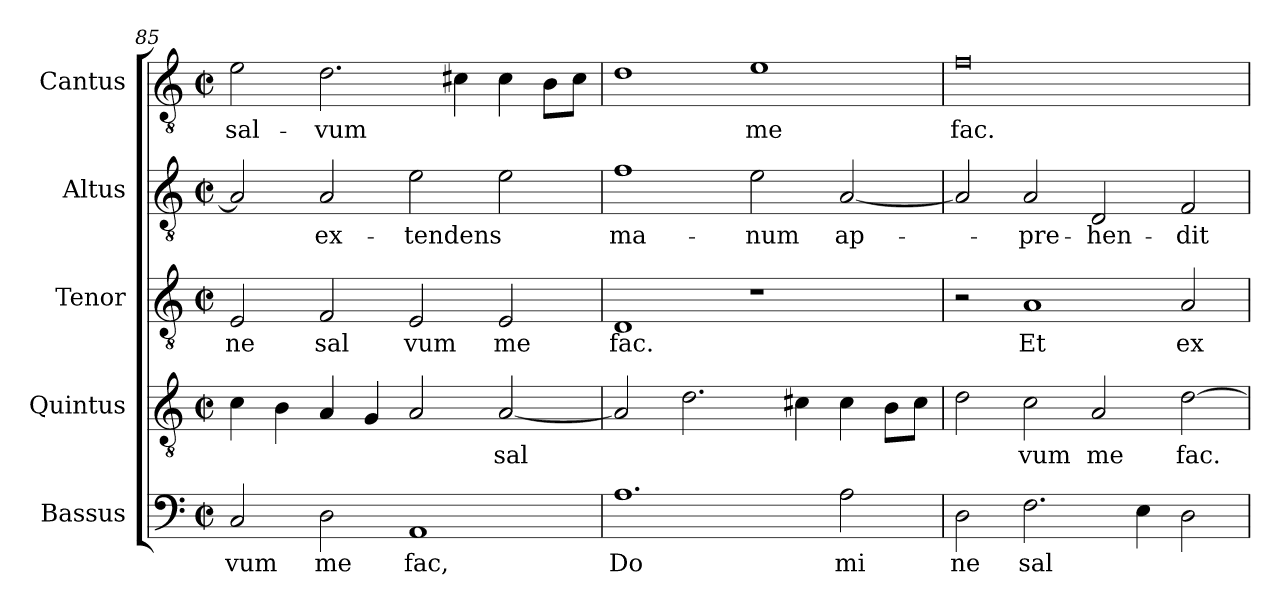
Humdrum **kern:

**kern	**text	**kern	**text	**kern	**text	**kern	**text	**kern	**text
*part5	*part5	*part4	*part4	*part3	*part3	*part2	*part2	*part1	*part1
*staff5	*staff5	*staff4	*staff4	*staff3	*staff3	*staff2	*staff2	*staff1	*staff1
*I"Bassus	*	*I"Quintus	*	*I"Tenor	*	*I"Altus	*	*I"Cantus	*
*clefF4	*	*clefGv2	*	*clefGv2	*	*clefGv2	*	*clefGv2	*
*M2/2	*	*M2/2	*	*M2/2	*	*M2/2	*	*M2/2	*
*met(c|)	*	*met(c|)	*	*met(c|)	*	*met(c|)	*	*met(c|)	*
=85	=85	=85	=85	=85	=85	=85	=85	=85	=85
!	!LO:LY:b:cj	!	!	!	!LO:LY:b:cj	!	!	!	!LO:LY:b:cj
2C/	vum	4c\	.	2E/	ne	2A/]	.	2e\	sal-
.	.	4B\	.	.	.	.	.	.	.
!	!LO:LY:b:cj	!	!	!	!LO:LY:b:cj	!	!LO:LY:b:cj	!	!LO:LY:b
2D\	me	4A/	.	2F/	sal	2A/	ex-	2.d\	-vum
.	.	4G/	.	.	.	.	.	.	.
!	!LO:LY:b:cj	!	!	!	!LO:LY:b:cj	!	!LO:LY:b	!	!
1AA	fac,	2A/	.	2E/	vum	2e\	-tendens	.	.
.	.	.	.	.	.	.	.	4c#\	.
!	!	!	!LO:LY:b	!	!LO:LY:b:cj	!	!	!	!
.	.	[<2A/	sal	2E/	me	2e\	.	4c#\	.
.	.	.	.	.	.	.	.	8B\L	.
.	.	.	.	.	.	.	.	8c#\J	.
=86	=86	=86	=86	=86	=86	=86	=86	=86	=86
!	!LO:LY:b:cj	!	!	!	!LO:LY:b:cj	!	!LO:LY:b:cj	!	!
1.A	Do	2A/]	.	1D	fac.	1f	ma-	1d	.
.	.	2.d\	.	.	.	.	.	.	.
!	!	!	!	!	!	!	!LO:LY:b:cj	!	!LO:LY:b:cj
.	.	.	.	1r	.	2e\	-num	1e	me
.	.	4c#\	.	.	.	.	.	.	.
!	!LO:LY:b:cj	!	!	!	!	!	!LO:LY:b:cj	!	!
2A\	mi	4c#\	.	.	.	[<2A/	ap-	.	.
.	.	8B\L	.	.	.	.	.	.	.
.	.	8c#\J	.	.	.	.	.	.	.
=87	=87	=87	=87	=87	=87	=87	=87	=87	=87
!	!LO:LY:b:cj	!	!	!	!	!	!	!	!LO:LY:b:cj
2D\	ne	2d\	.	2r	.	2A/]	.	0f	fac.
!	!LO:LY:b	!	!LO:LY:b:cj	!	!LO:LY:b:cj	!	!LO:LY:b:cj	!	!
2.F\	sal	2c\	vum	1A	Et	2A/	-pre-	.	.
!	!	!	!LO:LY:b:cj	!	!	!	!LO:LY:b:cj	!	!
.	.	2A/	me	.	.	2D/	-hen-	.	.
4E\	.	.	.	.	.	.	.	.	.
!	!	!	!LO:LY:b	!	!LO:LY:b:cj	!	!LO:LY:b:cj	!	!
2D\	.	[>2d\	fac.	2A/	ex	2F/	-dit	.	.
=	=	=	=	=	=	=	=	=	=
*-	*-	*-	*-	*-	*-	*-	*-	*-	*-
